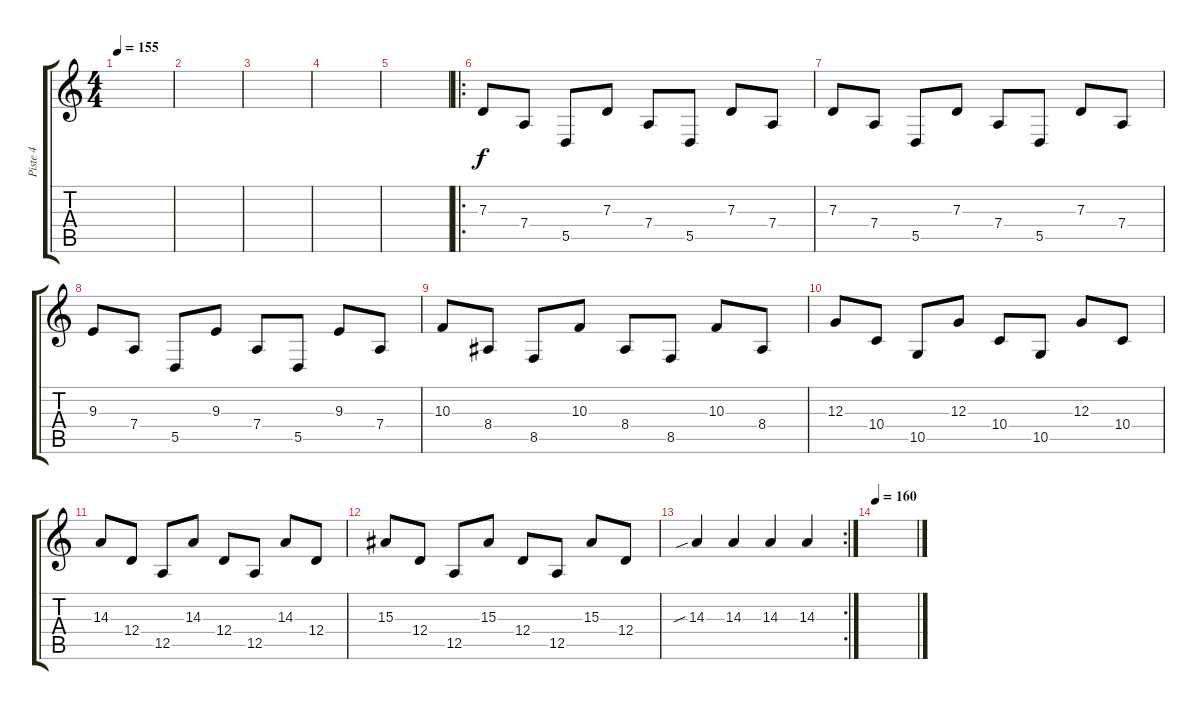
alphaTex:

\track ("Piste 4" "Piste 4") {instrument lead2sawtooth}
\staff {score tabs}
\tuning (E4 B3 G3 D3 A2 D2) {hide}
\ts (4 4)
\tempo 155
\clef g2
\ks c
|
|
|
|
|
\ro
7.3.8 7.4.8 5.5.8 7.3.8 7.4.8 5.5.8 7.3.8 7.4.8 |
7.3.8 7.4.8 5.5.8 7.3.8 7.4.8 5.5.8 7.3.8 7.4.8 |
9.3.8 7.4.8 5.5.8 9.3.8 7.4.8 5.5.8 9.3.8 7.4.8 |
10.3.8 8.4.8 8.5.8 10.3.8 8.4.8 8.5.8 10.3.8 8.4.8 |
12.3.8 10.4.8 10.5.8 12.3.8 10.4.8 10.5.8 12.3.8 10.4.8 |
14.3.8 12.4.8 12.5.8 14.3.8 12.4.8 12.5.8 14.3.8 12.4.8 |
15.3.8 12.4.8 12.5.8 15.3.8 12.4.8 12.5.8 15.3.8 12.4.8 |
\rc 2
14.3{sib}.4 14.3.4 14.3.4 14.3.4 |
\tempo 160
